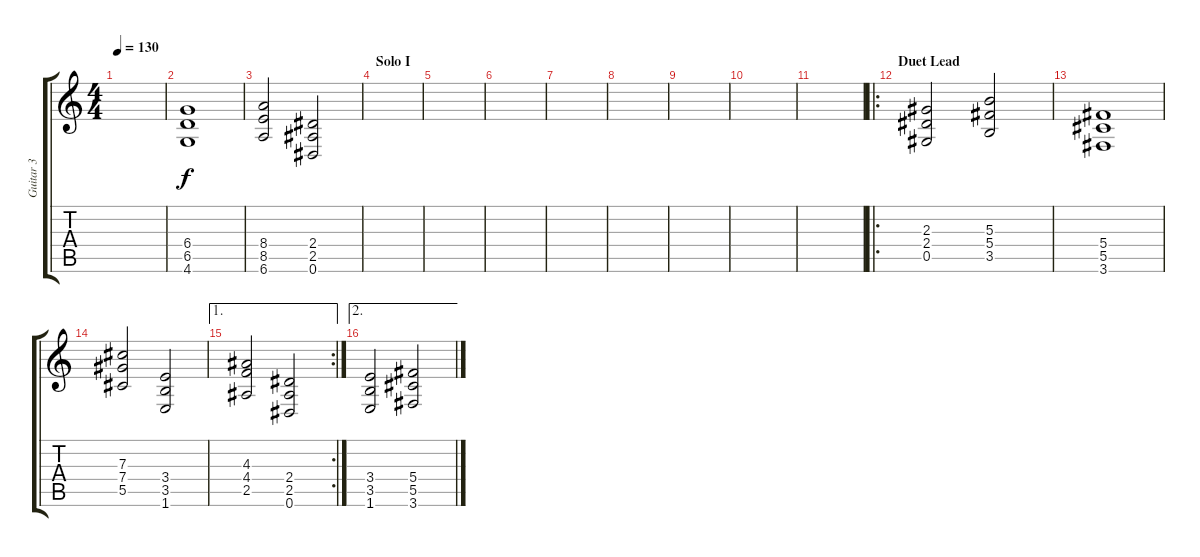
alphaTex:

\track ("Guitar 3" "Guitar 3") {instrument distortionguitar}
\staff {score tabs}
\tuning (Eb4 Bb3 Gb3 Db3 Ab2 Eb2) {hide}
\ts (4 4)
\tempo 130
\clef g2
\ks c
|
(6.4 6.5 4.6).1 |
(8.4 8.5 6.6).2 (2.4 2.5 0.6).2 |
\section ("" "Solo I")
|
|
|
|
|
|
|
|
\ro
\section ("" "Duet Lead")
(2.3 2.4 0.5).2 (5.3 5.4 3.5).2 |
(5.4 5.5 3.6).1 |
(7.3 7.4 5.5).2 (3.4 3.5 1.6).2 |
\ae 1
\rc 2
(4.3 4.4 2.5).2 (2.4 2.5 0.6).2 |
\ae 2
(3.4 3.5 1.6).2 (5.4 5.5 3.6).2
